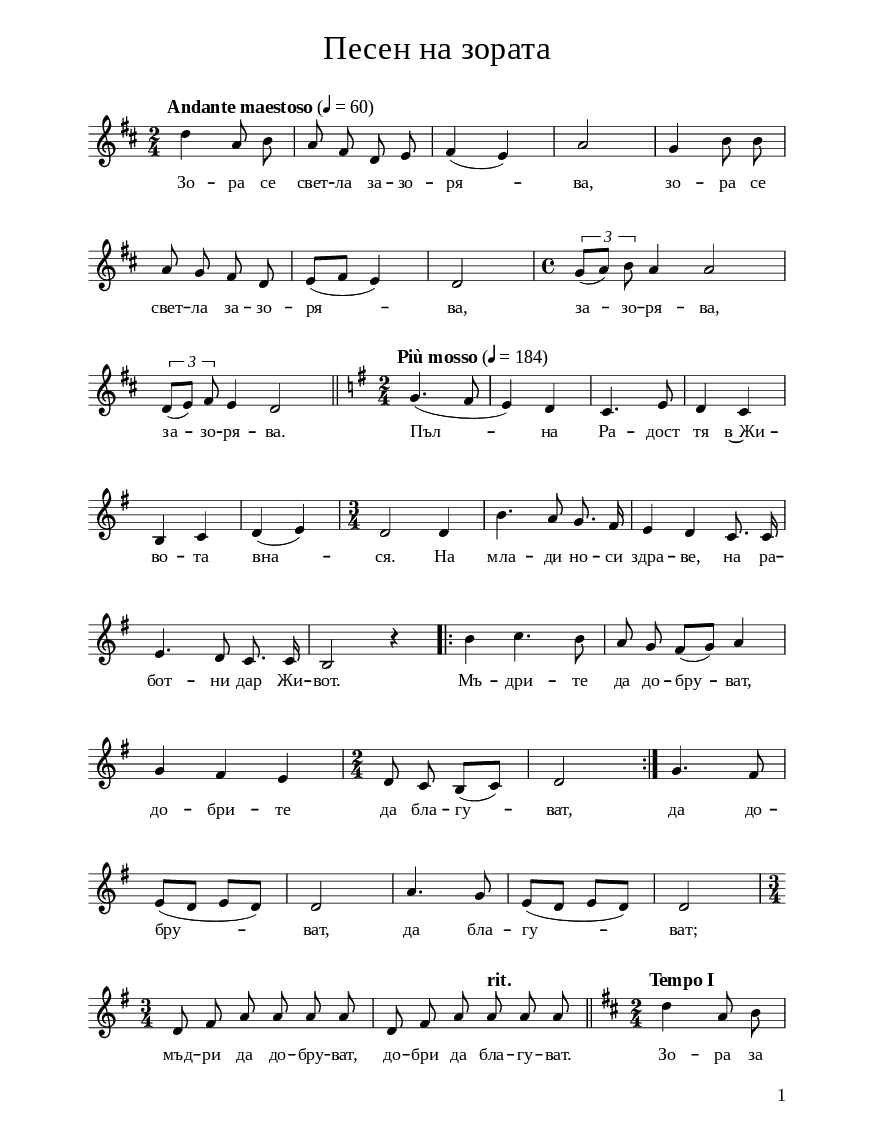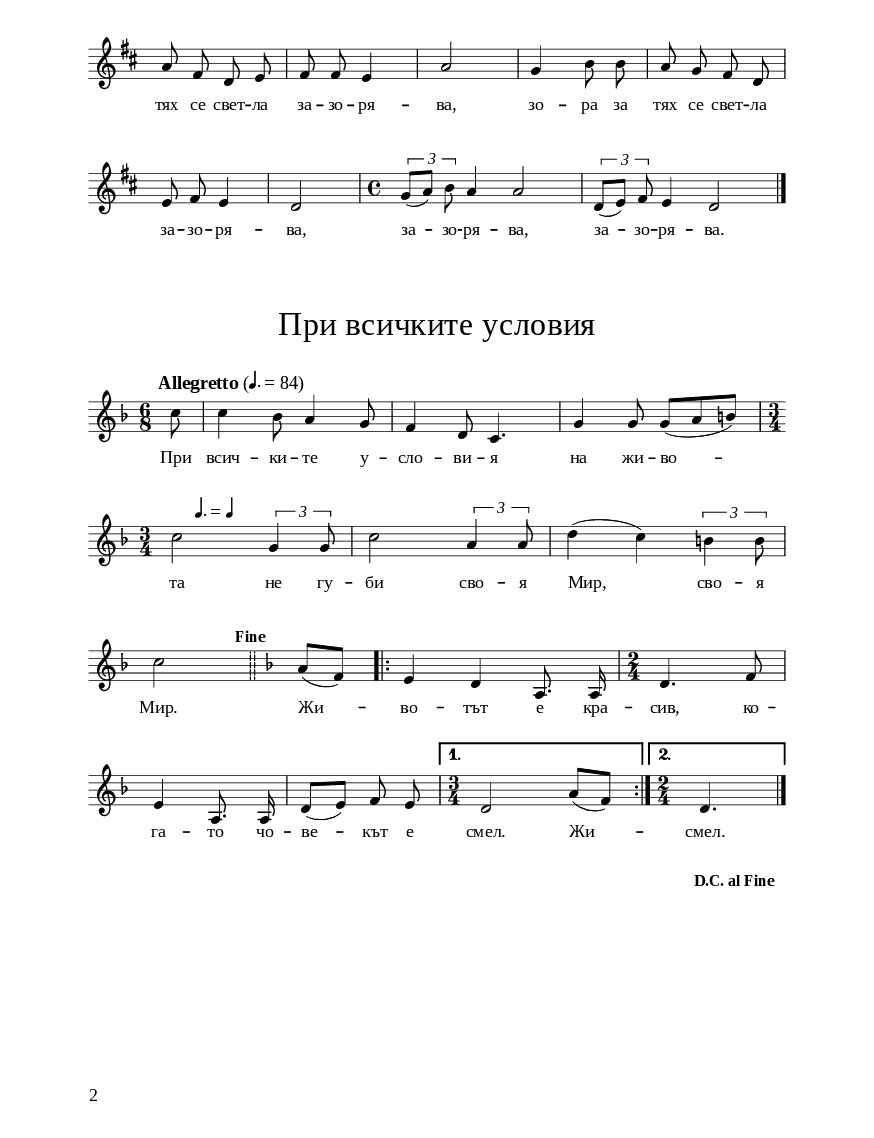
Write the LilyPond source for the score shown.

\version "2.24.2"

% include paper part and global functions
\include "include/globals.ily"

\bookpart {
  \label #'ref106
  \tocItem \markup "Песен на зората"
  \include "include/bookpart-paper.ily"
  \score {
    \include "include/score-layout.ily"


    \new Voice \relative c' {
      \clef treble
      \key d \major
      \time 2/4
      \tempoFunc "Andante maestoso" 4 "60"
      \autoBeamOff
      d'4 a8 b8 | a8 fis8 d e | fis4 ( e4 ) | a2 | g4 b8 b| \break

      a8 g fis d | e [ ( fis ] e4 )  | d2 | \time 4/4 \tuplet 3/2 { { g8 [ (   a8 ) ] b8 } } a4 a2 \break

      \tuplet 3/2 {    { d,8 [( e8 )] } fis8 } e4 d2 \bar "||"  \key g \major \time 2/4
      \tempoFunc "Più mosso" 4 "184"
      g4. ( fis8 | e4 ) d4 | c4. e8 |  d4 c | \break

      b4 c | d (e) | \time 3/4 d2 d4 | b'4. a8 g8. fis16 | e4 d c8. c16  | \break

      e4. d8 c8. c16 | b2 r4 \bar ".|:"
      b'4 c4. b8 | a8 g fis [(g)] a4  \break

      g4 fis e | \time 2/4 d8 c b8 [(c8) ] | d2 |
      \bar ":|." g4. fis8 | \break

      e8 [( d ] e [d ]) | d2 | a'4. g8  |  e8 [( d8  ] e8 [d8 ]) | d2 | \break

      \time 3/4 d8 fis a a a a | d, fis a \tempo "rit." a a a \bar "||" \key d \major \time 2/4 \tempo "Tempo I" d4 a8 b | \break \pageBreak

      a8 fis d e | fis fis e4| a2 | g4 b8 b | a g fis d | \break

      e8 fis e4 | d2 | \time 4/4 \tuplet 3/2 { g8 [(a8)] b } a4 a2 | \tuplet 3/2 {d,8 [(e8)] fis8  }e4 d2 \bar "|."


    }

    \addlyrics {
      Зо -- ра се свет -- ла за -- зо -- ря -- ва,
      зо -- ра се свет -- ла за -- зо -- ря -- ва,
      за -- зо -- ря -- ва, за -- зо -- ря -- ва.

      Пъл -- на 	Pа -- дост тя в~Жи -- во -- та вна -- ся.

      На мла -- ди но -- си здра -- ве,

      на ра -- бот -- ни дар Жи -- вот.

      Мъ -- дри -- те да до -- бру -- ват,

      до -- бри -- те да бла -- гу -- ват,


      да до -- бру -- ват, да бла -- гу -- ват;

      мъд -- ри да до -- бру -- ват,

      до -- бри да бла -- гу -- ват.

      Зо -- ра за тях се свет -- ла за -- зо -- ря -- ва,

      зо -- ра за тях се свет -- ла за -- зо -- ря -- ва,

      за -- зо -- ря -- ва, за -- зо -- ря -- ва.
    }

    \header {
      title = \titleFunc "Песен на зората" "Pesen na zorata"
    }

    \midi{}

  } % score

  \label #'ref107
  \tocItem \markup "При всичките условия"
  \include "include/bookpart-paper.ily"
  \score {
    \include "include/score-layout.ily"


    \new Voice \relative c' {
      \clef treble
      \key f \major
      \time 6/8
      \tempoFunc "Allegretto" 4. "84"
      \partial 8
      c'8 | c4 bes8 a4 g8 | f4 d8 c4. | g'4  g8 g8 (a b)  | \break

      \time 3/4 \tempo \markup {
        % make tempo note smaller
        \concat {
          \normal-text { "        " }
          \teeny \general-align #Y #DOWN \note {4.} #0.8
          \normal-text { " = " }
          \teeny \general-align #Y #DOWN \note {4} #0.8
        }
      }
      c2 \tuplet 3/2 { g4 g8} | c2 \tuplet 3/2 { a4 a8 } | d4 (c) \tupletUp \tuplet 3/2 { b b8 } | \tupletNeutral \break

      c2 \mark \markup { \bold \fontsize #-2 { "Fine" } } \bar "!!" \key d \minor a8 ( f8 ) \autoBeamOff \repeat volta 2 {
        e4 d a8. a16 | \time 2/4 d4. f8 | \break
        e4 a,8. a16 | d8 [(e8)] f8 e |
      }
      \alternative {
        {\time 3/4 d2 a'8 [(f)] }
        {\time 2/4 d4. }
      }
      \bar "|."

    }

    \addlyrics {
      При всич -- ки -- те у -- сло -- ви -- я на жи -- во -- та

      не гу -- би сво -- я Мир, сво -- я Мир.

      Жи -- во -- тът е кра -- сив,

      ко -- га -- то чо -- ве -- кът е смел.

      Жи -- смел.
    }

    \header {
      title = \titleFunc "При всичките условия" "Pri vsičkite uslovija"
    }

    \midi{}

  } % score

  \markup \dc-one "D.C. al Fine"



} % bookpart
